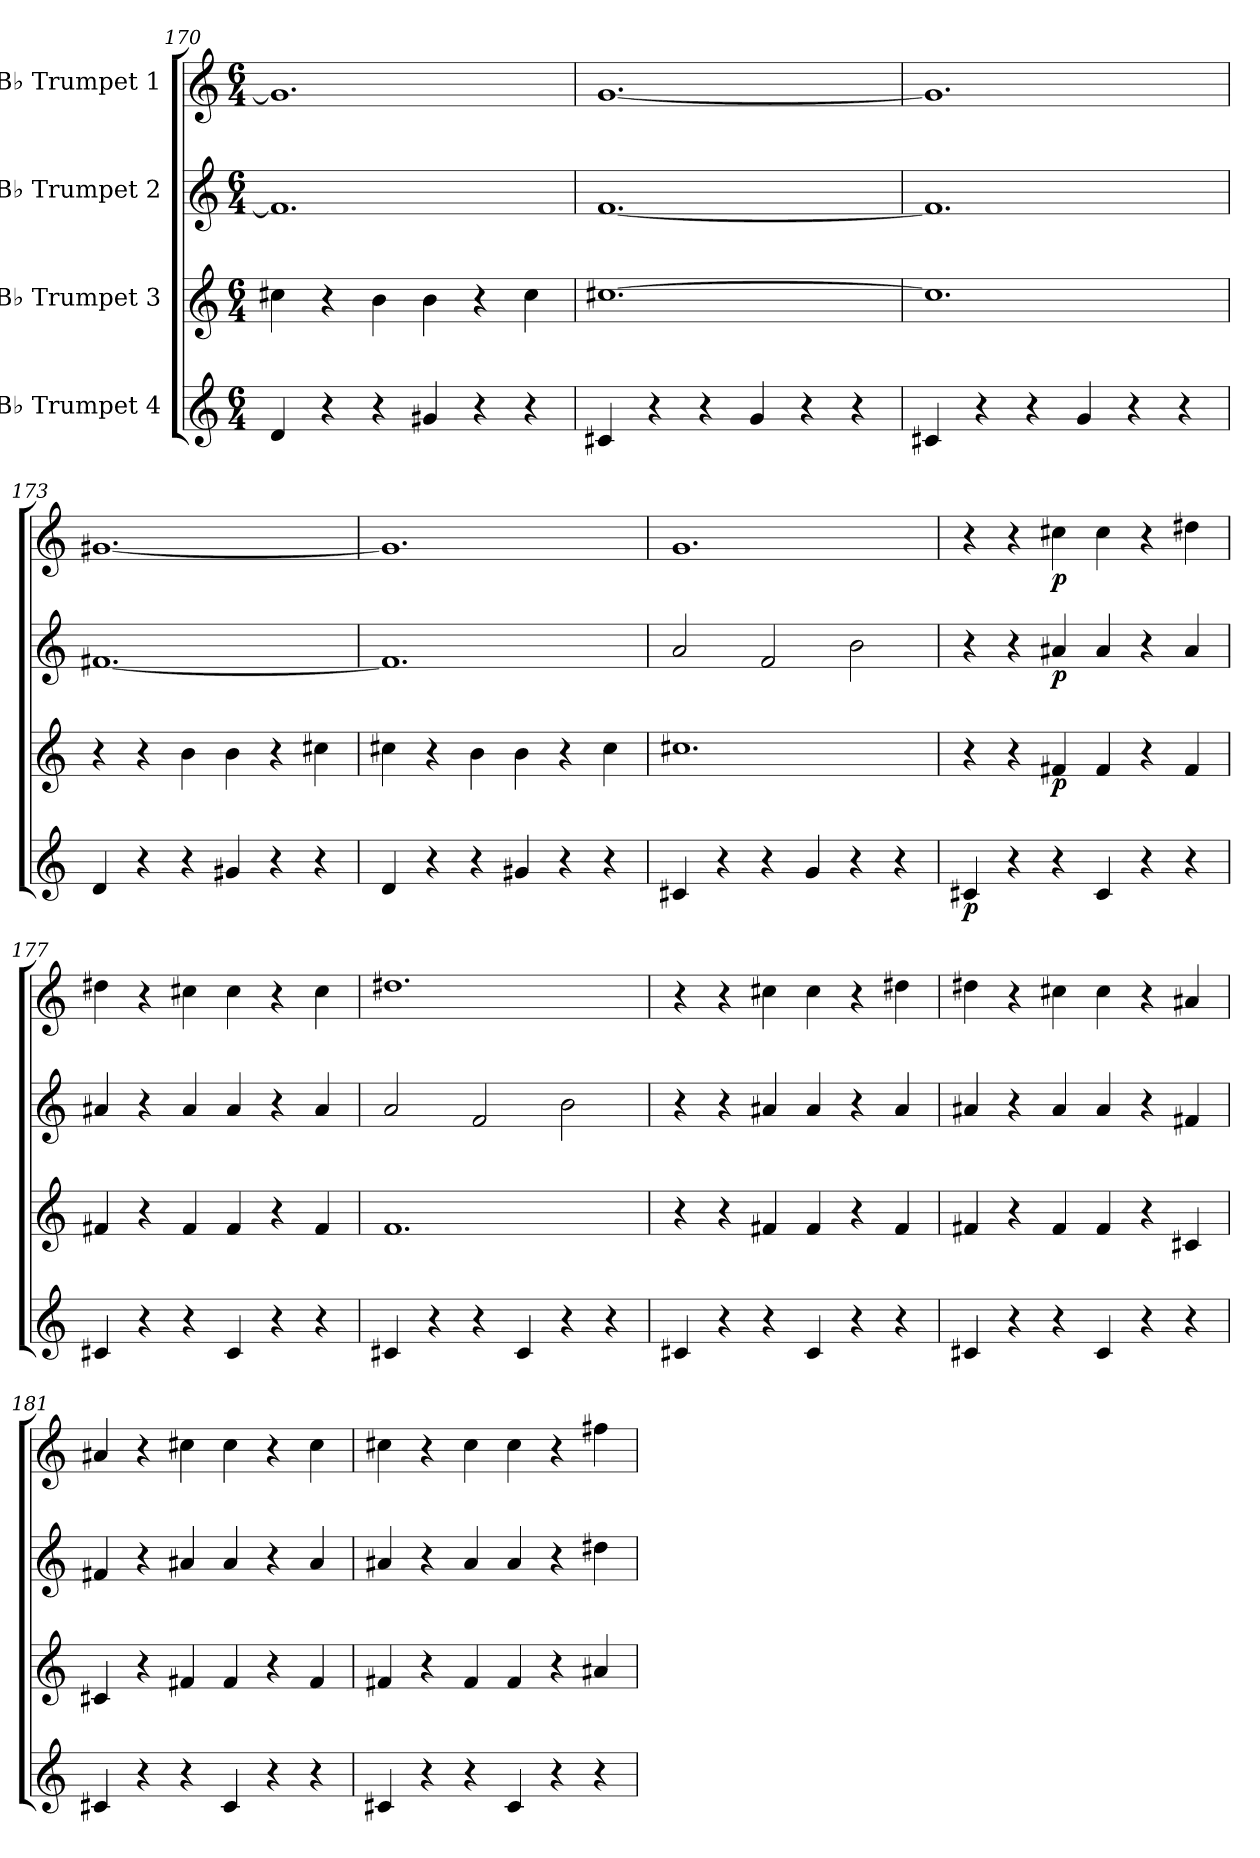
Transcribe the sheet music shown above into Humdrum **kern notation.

**kern	**dynam	**kern	**dynam	**kern	**dynam	**kern	**dynam
*part4	*part4	*part3	*part3	*part2	*part2	*part1	*part1
*staff4	*staff4	*staff3	*staff3	*staff2	*staff2	*staff1	*staff1
*I"B♭ Trumpet 4	*	*I"B♭ Trumpet 3	*	*I"B♭ Trumpet 2	*	*I"B♭ Trumpet 1	*
*clefG2	*	*clefG2	*	*clefG2	*	*clefG2	*
*ITrd1c2	*	*ITrd1c2	*	*ITrd1c2	*	*ITrd1c2	*
*k[b-e-]	*	*k[b-e-]	*	*k[b-e-]	*	*k[b-e-]	*
*M6/4	*	*M6/4	*	*M6/4	*	*M6/4	*
=170	=170	=170	=170	=170	=170	=170	=170
4c/	.	4bn\	.	1.e]	.	1.f#]	.
4r	.	4r	.	.	.	.	.
4r	.	4a\	.	.	.	.	.
4f#X/	.	4a\	.	.	.	.	.
4r	.	4r	.	.	.	.	.
4r	.	4b\	.	.	.	.	.
=171	=171	=171	=171	=171	=171	=171	=171
4Bn/	.	[1.bn	.	[1.e-	.	[1.f	.
4r	.	.	.	.	.	.	.
4r	.	.	.	.	.	.	.
4f/	.	.	.	.	.	.	.
4r	.	.	.	.	.	.	.
4r	.	.	.	.	.	.	.
=172	=172	=172	=172	=172	=172	=172	=172
4Bn/	.	1.b]	.	1.e-]	.	1.f]	.
4r	.	.	.	.	.	.	.
4r	.	.	.	.	.	.	.
4f/	.	.	.	.	.	.	.
4r	.	.	.	.	.	.	.
4r	.	.	.	.	.	.	.
!!LO:LB:g=z
=173	=173	=173	=173	=173	=173	=173	=173
4c/	.	4r	.	[1.en	.	[1.f#X	.
4r	.	4r	.	.	.	.	.
4r	.	4a\	.	.	.	.	.
4f#X/	.	4a\	.	.	.	.	.
4r	.	4r	.	.	.	.	.
4r	.	4bn\	.	.	.	.	.
=174	=174	=174	=174	=174	=174	=174	=174
4c/	.	4bn\	.	1.e]	.	1.f#]	.
4r	.	4r	.	.	.	.	.
4r	.	4a\	.	.	.	.	.
4f#X/	.	4a\	.	.	.	.	.
4r	.	4r	.	.	.	.	.
4r	.	4b\	.	.	.	.	.
=175	=175	=175	=175	=175	=175	=175	=175
4Bn/	.	1.bn	.	2g/	.	1.f	.
4r	.	.	.	.	.	.	.
4r	.	.	.	2e-/	.	.	.
4f/	.	.	.	.	.	.	.
4r	.	.	.	2a\	.	.	.
4r	.	.	.	.	.	.	.
=176	=176	=176	=176	=176	=176	=176	=176
!	!LO:DY:b	!	!	!	!	!	!
4Bn/	p	4r	.	4r	.	4r	.
4r	.	4r	.	4r	.	4r	.
!	!	!	!LO:DY:b	!	!LO:DY:b	!	!LO:DY:b
4r	.	4en/	p	4g#X/	p	4bn\	p
4B/	.	4e/	.	4g#/	.	4b\	.
4r	.	4r	.	4r	.	4r	.
4r	.	4e/	.	4g#/	.	4cc#X\	.
=177	=177	=177	=177	=177	=177	=177	=177
4Bn/	.	4en/	.	4g#X/	.	4cc#X\	.
4r	.	4r	.	4r	.	4r	.
4r	.	4e/	.	4g#/	.	4bn\	.
4B/	.	4e/	.	4g#/	.	4b\	.
4r	.	4r	.	4r	.	4r	.
4r	.	4e/	.	4g#/	.	4b\	.
=178	=178	=178	=178	=178	=178	=178	=178
4Bn/	.	1.e-	.	2g/	.	1.cc#X	.
4r	.	.	.	.	.	.	.
4r	.	.	.	2e-/	.	.	.
4B/	.	.	.	.	.	.	.
4r	.	.	.	2a\	.	.	.
4r	.	.	.	.	.	.	.
!!LO:LB:g=z
=179	=179	=179	=179	=179	=179	=179	=179
4Bn/	.	4r	.	4r	.	4r	.
4r	.	4r	.	4r	.	4r	.
4r	.	4en/	.	4g#X/	.	4bn\	.
4B/	.	4e/	.	4g#/	.	4b\	.
4r	.	4r	.	4r	.	4r	.
4r	.	4e/	.	4g#/	.	4cc#X\	.
=180	=180	=180	=180	=180	=180	=180	=180
4Bn/	.	4en/	.	4g#X/	.	4cc#X\	.
4r	.	4r	.	4r	.	4r	.
4r	.	4e/	.	4g#/	.	4bn\	.
4B/	.	4e/	.	4g#/	.	4b\	.
4r	.	4r	.	4r	.	4r	.
4r	.	4Bn/	.	4en/	.	4g#X/	.
=181	=181	=181	=181	=181	=181	=181	=181
4Bn/	.	4Bn/	.	4en/	.	4g#X/	.
4r	.	4r	.	4r	.	4r	.
4r	.	4en/	.	4g#X/	.	4bn\	.
4B/	.	4e/	.	4g#/	.	4b\	.
4r	.	4r	.	4r	.	4r	.
4r	.	4e/	.	4g#/	.	4b\	.
=182	=182	=182	=182	=182	=182	=182	=182
4Bn/	.	4en/	.	4g#X/	.	4bn\	.
4r	.	4r	.	4r	.	4r	.
4r	.	4e/	.	4g#/	.	4b\	.
4B/	.	4e/	.	4g#/	.	4b\	.
4r	.	4r	.	4r	.	4r	.
4r	.	4g#X/	.	4cc#X\	.	4een\	.
=	=	=	=	=	=	=	=
*-	*-	*-	*-	*-	*-	*-	*-
